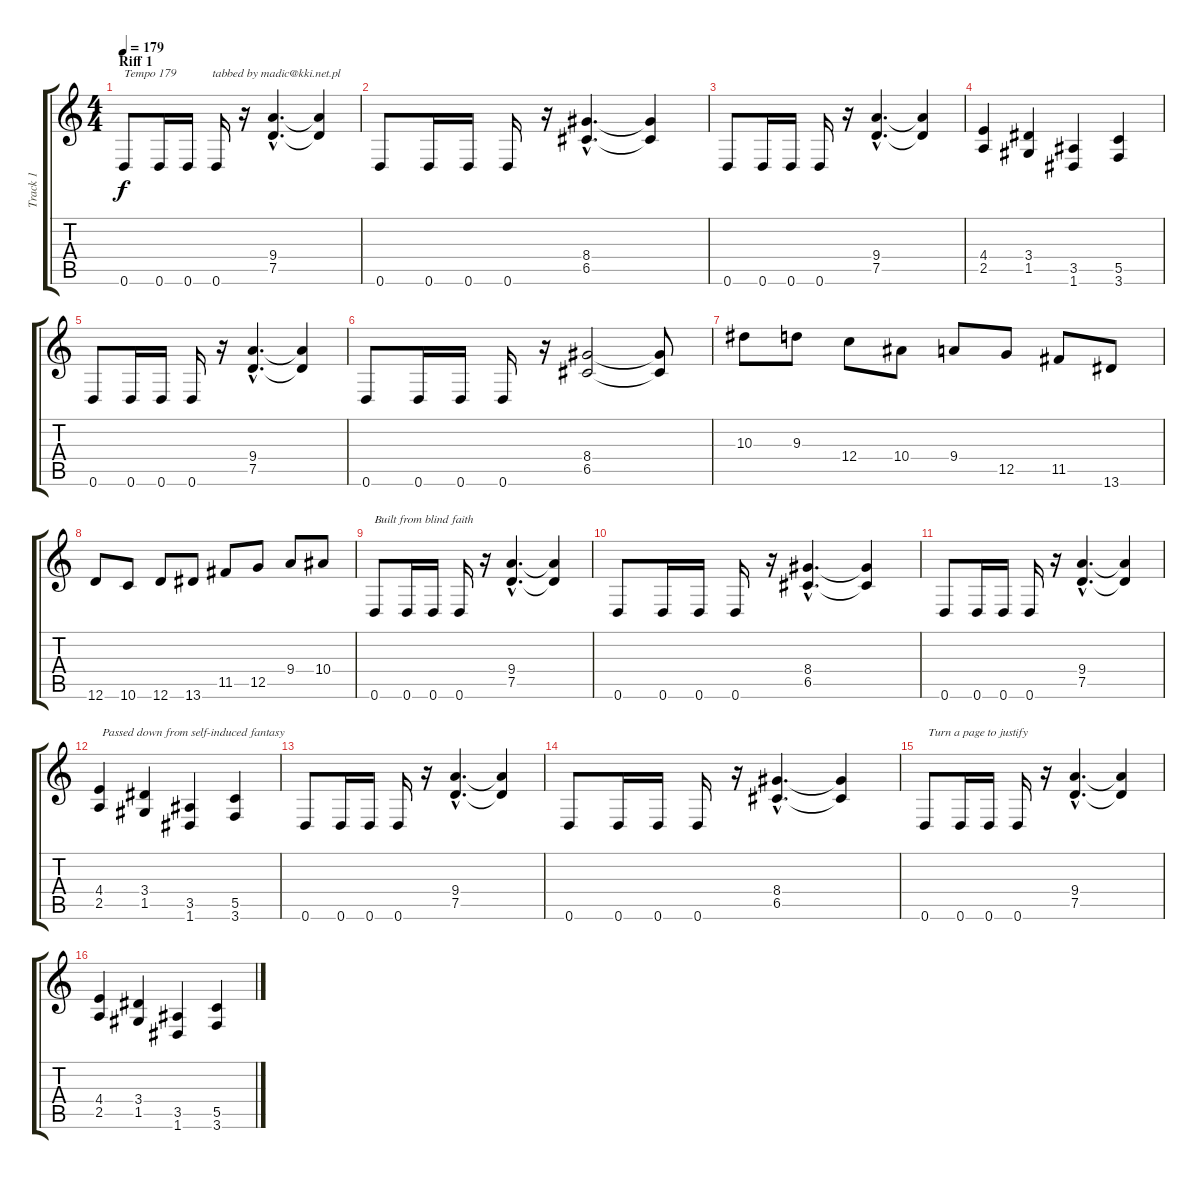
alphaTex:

\track ("Track 1" "Track 1") {instrument distortionguitar}
\staff {score tabs}
\tuning (D4 A3 F3 C3 G2 D2) {hide}
\ts (4 4)
\section ("" "Riff 1")
\tempo 179
\clef g2
\ks c
0.6.8{txt "Tempo 179            tabbed by madic@kki.net.pl" dy f instrument distortionguitar} 0.6.16 0.6.16 0.6.16 r.16 (9.4{hac} 7.5{hac}).4{d} (9.4{t} 7.5{t}).4 |
0.6.8 0.6.16 0.6.16 0.6.16 r.16 (8.4{hac} 6.5{hac}).4{d} (8.4{t} 6.5{t}).4 |
0.6.8 0.6.16 0.6.16 0.6.16 r.16 (9.4{hac} 7.5{hac}).4{d} (9.4{t} 7.5{t}).4 |
(4.4 2.5).4 (3.4 1.5).4 (3.5 1.6).4 (5.5 3.6).4 |
0.6.8 0.6.16 0.6.16 0.6.16 r.16 (9.4{hac} 7.5{hac}).4{d} (9.4{t} 7.5{t}).4 |
0.6.8 0.6.16 0.6.16 0.6.16 r.16 (8.4 6.5).2 (8.4{t} 6.5{t}).8 |
10.3.8 9.3.8 12.4.8 10.4.8 9.4.8 12.5.8 11.5.8 13.6.8 |
12.6.8 10.6.8 12.6.8 13.6.8 11.5.8 12.5.8 9.4.8 10.4.8 |
0.6.8{txt "Built from blind faith"} 0.6.16 0.6.16 0.6.16 r.16 (9.4{hac} 7.5{hac}).4{d} (9.4{t} 7.5{t}).4 |
0.6.8 0.6.16 0.6.16 0.6.16 r.16 (8.4{hac} 6.5{hac}).4{d} (8.4{t} 6.5{t}).4 |
0.6.8 0.6.16 0.6.16 0.6.16 r.16 (9.4{hac} 7.5{hac}).4{d} (9.4{t} 7.5{t}).4 |
(4.4 2.5).4{txt " Passed down from self-induced fantasy"} (3.4 1.5).4 (3.5 1.6).4 (5.5 3.6).4 |
0.6.8 0.6.16 0.6.16 0.6.16 r.16 (9.4{hac} 7.5{hac}).4{d} (9.4{t} 7.5{t}).4 |
0.6.8 0.6.16 0.6.16 0.6.16 r.16 (8.4{hac} 6.5{hac}).4{d} (8.4{t} 6.5{t}).4 |
0.6.8{txt " Turn a page to justify"} 0.6.16 0.6.16 0.6.16 r.16 (9.4{hac} 7.5{hac}).4{d} (9.4{t} 7.5{t}).4 |
(4.4 2.5).4 (3.4 1.5).4 (3.5 1.6).4 (5.5 3.6).4
